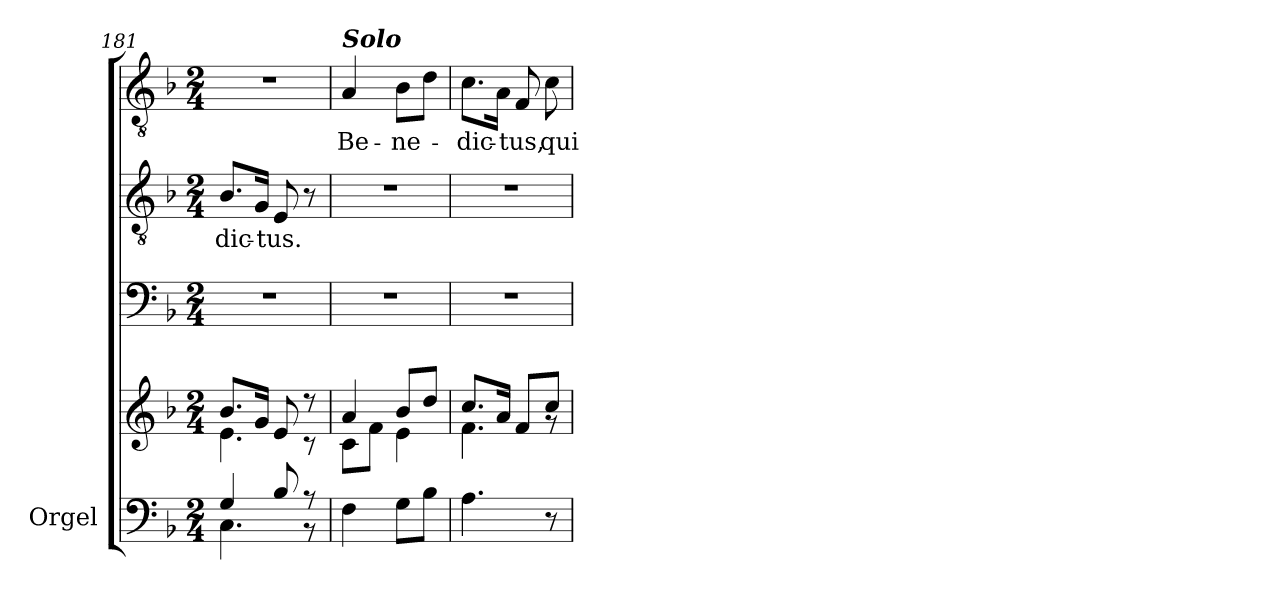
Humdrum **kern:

**kern	**kern	**kern	**kern	**text	**kern	**text
*part4	*part4	*part3	*part2	*part2	*part1	*part1
*staff5	*staff4	*staff3	*staff2	*staff2	*staff1	*staff1
*I"Orgel	*	*	*	*	*	*
*I'Org.	*	*	*	*	*	*
!!LO:PB:g=z
*clefF4	*clefG2	*clefF4	*clefGv2	*	*clefGv2	*
*k[b-]	*k[b-]	*k[b-]	*k[b-]	*	*k[b-]	*
*F:	*F:	*F:	*F:	*	*F:	*
*M2/4	*M2/4	*M2/4	*M2/4	*	*M2/4	*
=181	=181	=181	=181	=181	=181	=181
*^	*^	*	*	*	*	*
!	!	!	!	!	!	!LO:LY:b	!	!
4G/	4.C\	8.b-/L	4.e\	2r	8.B-/L	-dic-	2r	.
.	.	16g/Jk	.	.	16G/Jk	.	.	.
!	!	!	!	!	!	!LO:LY:b	!	!
8B-/	.	8e/	.	.	8E/	-tus.	.	.
8r	8r	8r	8r	.	8r	.	.	.
=182	=182	=182	=182	=182	=182	=182	=182	=182
!	!	!	!	!	!	!	!LO:TX:a:Bi:t=Solo	!
!	!	!	!	!	!	!	!	!LO:LY:b
*v	*v	*	*	*	*	*	*	*
4F\	4a/	8c\L	2r	2r	.	4A/	Be-
.	.	8f\J	.	.	.	.	.
!	!	!	!	!	!	!	!LO:LY:b
8G\L	8b-/L	4e\	.	.	.	8B-\L	-ne-
8B-\J	8dd/J	.	.	.	.	8d\J	.
=183	=183	=183	=183	=183	=183	=183	=183
!	!	!	!	!	!	!	!LO:LY:b
4.A\	8.cc/L	4.f\	2r	2r	.	8.c\L	-dic-
.	16a/Jk	.	.	.	.	16A\Jk	.
!	!	!	!	!	!	!	!LO:LY:b
.	8f/L	.	.	.	.	8F/	-tus,
!	!	!	!	!	!	!	!LO:LY:b
8r	8cc/J	8rf	.	.	.	8c\	qui
*	*v	*v	*	*	*	*	*
=	=	=	=	=	=	=
*-	*-	*-	*-	*-	*-	*-
